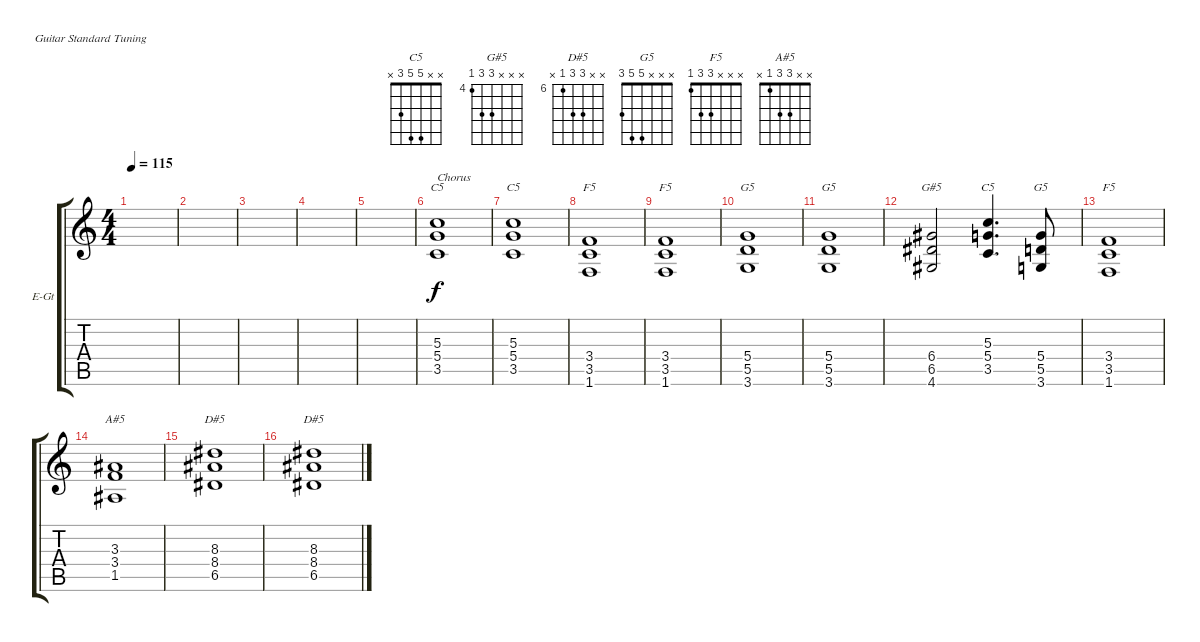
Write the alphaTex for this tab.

\bracketExtendMode groupsimilarinstruments
\firstSystemTrackNameOrientation horizontal
\otherSystemsTrackNameOrientation horizontal
\track ("Ðèòì" "E-Gt") {instrument distortionguitar}
\staff {score tabs}
\tuning (E4 B3 G3 D3 A2 E2)
\chord ("C5" x x 5 5 3 x)
\chord ("G#5" x x x 6 6 4) {firstfret 4}
\chord ("D#5" x x 8 8 6 x) {firstfret 6}
\chord ("G5" x x x 5 5 3)
\chord ("F5" x x x 3 3 1)
\chord ("A#5" x x 3 3 1 x)
\ts (4 4)
\tempo 115
\clef g2
\ks c
|
|
|
|
|
(5.3 5.4 3.5).1{ch "C5" txt "Chorus"} |
(5.3 5.4 3.5).1{ch "C5"} |
(3.4 3.5 1.6).1{ch "F5"} |
(3.4 3.5 1.6).1{ch "F5"} |
(5.4 5.5 3.6).1{ch "G5"} |
(5.4 5.5 3.6).1{ch "G5"} |
(6.4 6.5 4.6).2{ch "G#5"} (5.3 5.4 3.5).4{d ch "C5"} (5.4 5.5 3.6).8{ch "G5"} |
(3.4 3.5 1.6).1{ch "F5"} |
(3.3 3.4 1.5).1{ch "A#5"} |
(8.3 8.4 6.5).1{ch "D#5"} |
(8.3 8.4 6.5).1{ch "D#5"}
